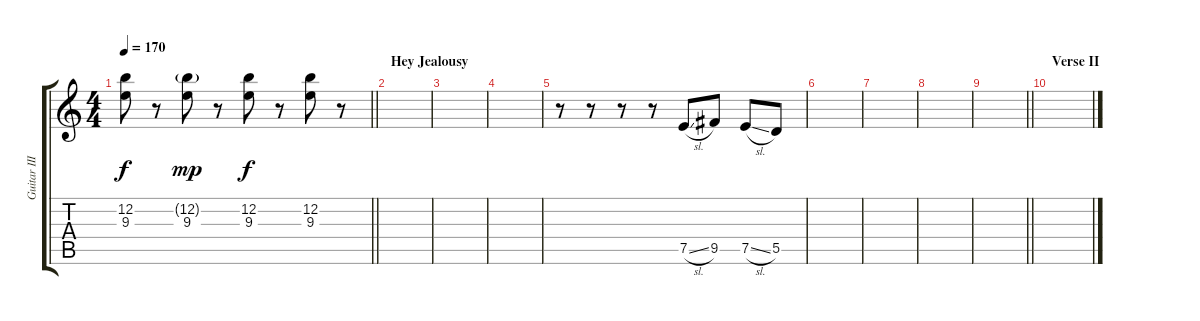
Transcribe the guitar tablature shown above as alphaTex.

\track ("Guitar III" "Guitar III") {instrument distortionguitar}
\staff {score tabs}
\tuning (E4 B3 G3 D3 A2 D2) {hide}
\ts (4 4)
\tempo 170
\clef g2
\barLineRight lightlight
\ks c
(12.2 9.3).8{dy f} r.8 (12.2{g} 9.3).8{dy mp} r.8 (12.2 9.3).8{dy f} r.8 (12.2 9.3).8 r.8 |
\section ("" "Hey Jealousy")
|
|
|
r.8 r.8 r.8 r.8 7.5{sl}.8 9.5.8 7.5{sl}.8 5.5.8 |
|
|
|
\barLineRight lightlight
|
\section ("" "Verse II")
